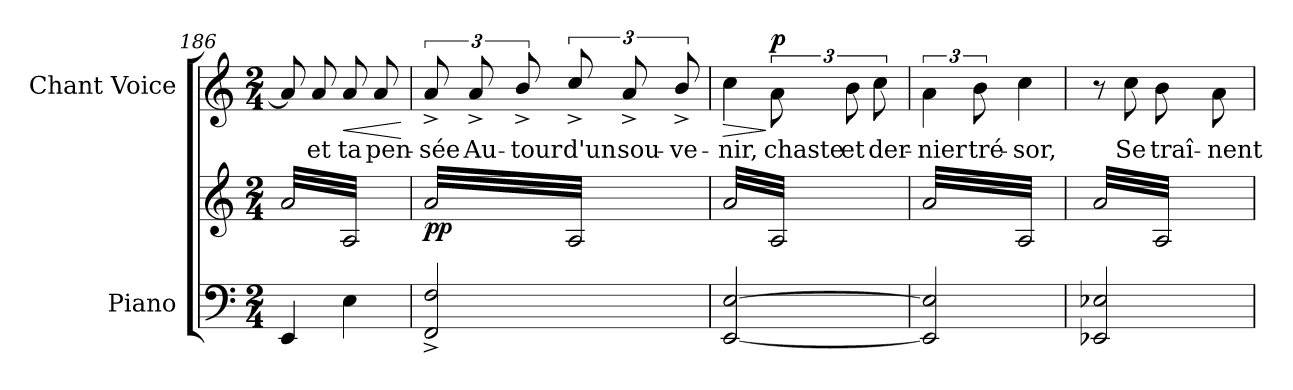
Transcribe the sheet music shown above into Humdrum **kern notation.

**kern	**kern	**dynam	**kern	**text	**dynam
*part2	*part2	*part2	*part1	*part1	*part1
*staff3	*staff2	*staff2/3	*staff1	*staff1	*staff1
*I"Piano	*	*	*I"Chant Voice	*	*
*I'Pno	*	*	*	*	*
!!LO:PB:g=z
*clefF4	*clefG2	*	*clefG2	*	*
*k[]	*k[]	*	*k[]	*	*
*M2/4	*M2/4	*	*M2/4	*	*
=186	=186	=186	=186	=186	=186
*	*tremolo	*	*	*	*
4EE/	32a/LLL	.	8a/]	.	.
.	32A/	.	.	.	.
.	32a/	.	.	.	.
.	32A/	.	.	.	.
!	!	!	!	!LO:LY:b	!
.	32a/	.	8a/	et	.
.	32A/	.	.	.	.
.	32a/	.	.	.	.
.	32A/	.	.	.	.
!	!	!	!	!LO:LY:b	!LO:HP:b
4E\	32a/	.	8a/	ta	<
.	32A/	.	.	.	.
.	32a/	.	.	.	.
.	32A/	.	.	.	.
!	!	!	!	!LO:LY:b	!
.	32a/	.	8a/	pen-	.
.	32A/	.	.	.	.
.	32a/	.	.	.	.
.	32A/JJJ	.	.	.	.
.	.	.	.	.	[
=187	=187	=187	=187	=187	=187
!	!	!LO:DY:b	!	!LO:LY:b	!
2FF/^ 2F/^	32a/LLL	pp	12a^>/	-sée	.
.	32A/	.	.	.	.
.	32a/	.	.	.	.
!	!	!	!	!LO:LY:b	!
.	.	.	12a^>/	Au-	.
.	32A/	.	.	.	.
.	32a/	.	.	.	.
.	32A/	.	.	.	.
!	!	!	!	!LO:LY:b	!
.	.	.	12b^>/	-tour	.
.	32a/	.	.	.	.
.	32A/	.	.	.	.
!	!	!	!	!LO:LY:b	!
.	32a/	.	12cc^>/	d'un	.
.	32A/	.	.	.	.
.	32a/	.	.	.	.
!	!	!	!	!LO:LY:b	!
.	.	.	12a^>/	sou-	.
.	32A/	.	.	.	.
.	32a/	.	.	.	.
.	32A/	.	.	.	.
!	!	!	!	!LO:LY:b	!
.	.	.	12b^>/	-ve-	.
.	32a/	.	.	.	.
.	32A/JJJ	.	.	.	.
=188	=188	=188	=188	=188	=188
!	!	!	!	!LO:LY:b	!LO:HP:b
[2EE/ [2E/	32a/LLL	.	4cc\	-nir,	>
.	32A/	.	.	.	.
.	32a/	.	.	.	.
.	32A/	.	.	.	.
.	32a/	.	.	.	.
.	32A/	.	.	.	.
.	32a/	.	.	.	.
.	32A/	.	.	.	.
!	!	!	!	!LO:LY:b	!LO:DY:n=1:a
.	32a/	.	12a\	chaste	] p
.	32A/	.	.	.	.
.	32a/	.	.	.	.
!	!	!	!	!LO:LY:b	!
.	.	.	12b\	et	.
.	32A/	.	.	.	.
.	32a/	.	.	.	.
.	32A/	.	.	.	.
!	!	!	!	!LO:LY:b	!
.	.	.	12cc\	der-	.
.	32a/	.	.	.	.
.	32A/JJJ	.	.	.	.
=189	=189	=189	=189	=189	=189
!	!	!	!	!LO:LY:b	!
2EE/] 2E/]	32a/LLL	.	6a\	-nier	.
.	32A/	.	.	.	.
.	32a/	.	.	.	.
.	32A/	.	.	.	.
.	32a/	.	.	.	.
.	32A/	.	.	.	.
!	!	!	!	!LO:LY:b	!
.	.	.	12b\	tré-	.
.	32a/	.	.	.	.
.	32A/	.	.	.	.
!	!	!	!	!LO:LY:b	!
.	32a/	.	4cc\	-sor,	.
.	32A/	.	.	.	.
.	32a/	.	.	.	.
.	32A/	.	.	.	.
.	32a/	.	.	.	.
.	32A/	.	.	.	.
.	32a/	.	.	.	.
.	32A/JJJ	.	.	.	.
=190	=190	=190	=190	=190	=190
2EE-X/ 2E-X/	32a/LLL	.	8r	.	.
.	32A/	.	.	.	.
.	32a/	.	.	.	.
.	32A/	.	.	.	.
!	!	!	!	!LO:LY:b	!
.	32a/	.	8cc\	Se	.
.	32A/	.	.	.	.
.	32a/	.	.	.	.
.	32A/	.	.	.	.
!	!	!	!	!LO:LY:b	!
.	32a/	.	8b\	traî-	.
.	32A/	.	.	.	.
.	32a/	.	.	.	.
.	32A/	.	.	.	.
!	!	!	!	!LO:LY:b	!
.	32a/	.	8a\	-nent	.
.	32A/	.	.	.	.
.	32a/	.	.	.	.
.	32A/JJJ	.	.	.	.
*	*Xtremolo	*	*	*	*
.	.	.	.	.	.
.	.	.	.	.	.
.	.	.	.	.	.
.	.	.	.	.	.
.	.	.	.	.	.
.	.	.	.	.	.
.	.	.	.	.	.
.	.	.	.	.	.
=	=	=	=	=	=
*-	*-	*-	*-	*-	*-
